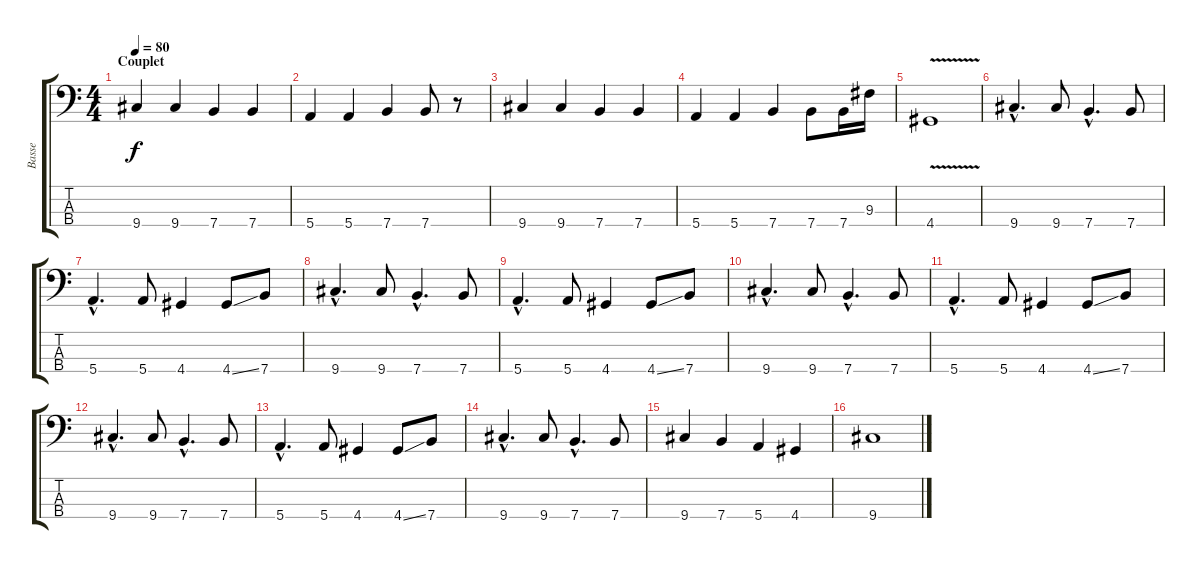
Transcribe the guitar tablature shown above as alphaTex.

\track ("Basse" "Basse") {instrument electricbassfinger}
\staff {score tabs}
\tuning (G2 D2 A1 E1) {hide}
\ts (4 4)
\section ("" "Couplet")
\tempo 80
\clef f4
\ks c
9.4.4{dy f} 9.4.4 7.4.4 7.4.4 |
5.4.4 5.4.4 7.4.4 7.4.8 r.8 |
9.4.4 9.4.4 7.4.4 7.4.4 |
5.4.4 5.4.4 7.4.4 7.4.8 7.4.16 9.3.16 |
4.4{v}.1 |
9.4{hac}.4{d} 9.4.8 7.4{hac}.4{d} 7.4.8 |
5.4{hac}.4{d} 5.4.8 4.4.4 4.4{ss}.8 7.4.8 |
9.4{hac}.4{d} 9.4.8 7.4{hac}.4{d} 7.4.8 |
5.4{hac}.4{d} 5.4.8 4.4.4 4.4{ss}.8 7.4.8 |
9.4{hac}.4{d} 9.4.8 7.4{hac}.4{d} 7.4.8 |
5.4{hac}.4{d} 5.4.8 4.4.4 4.4{ss}.8 7.4.8 |
9.4{hac}.4{d} 9.4.8 7.4{hac}.4{d} 7.4.8 |
5.4{hac}.4{d} 5.4.8 4.4.4 4.4{ss}.8 7.4.8 |
9.4{hac}.4{d} 9.4.8 7.4{hac}.4{d} 7.4.8 |
9.4.4 7.4.4 5.4.4 4.4.4 |
9.4.1{volume 0}
